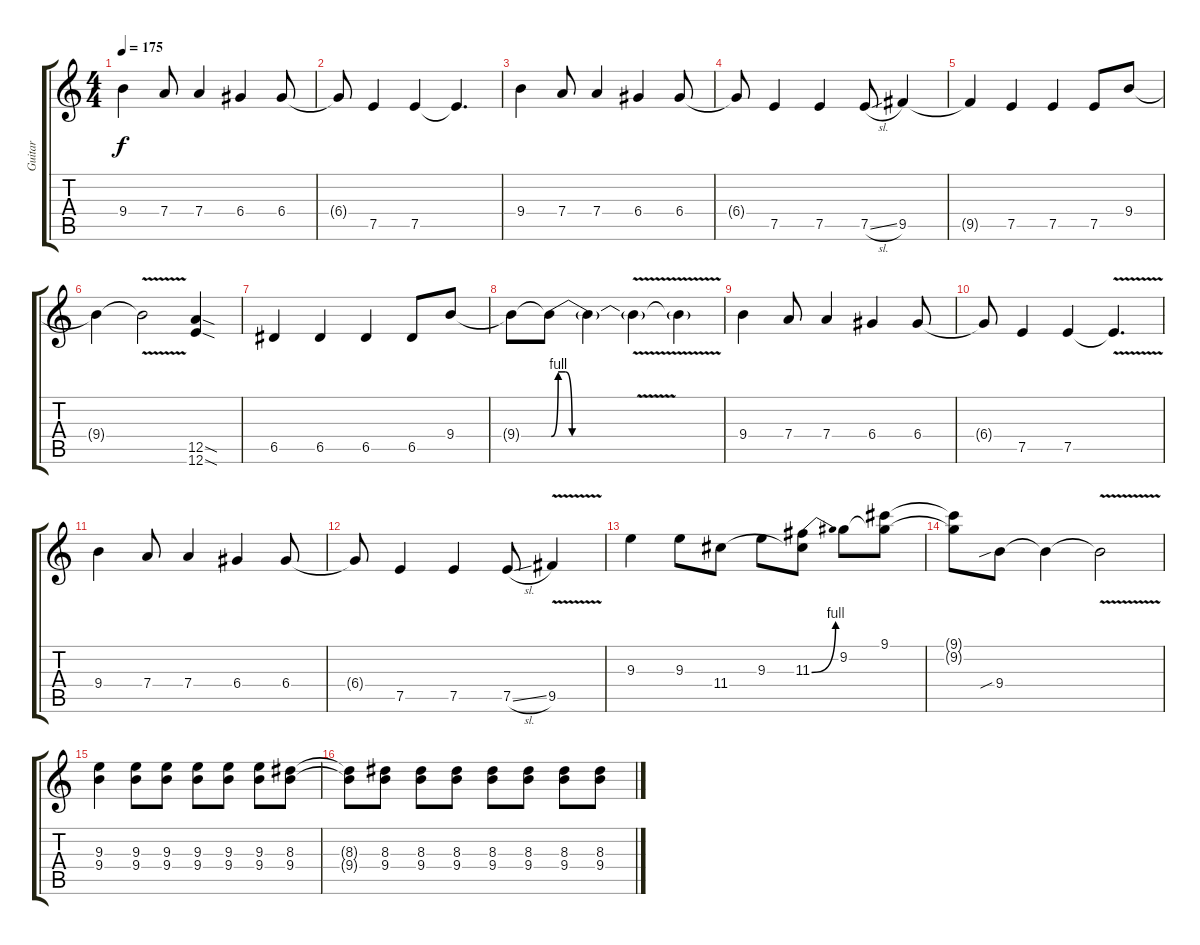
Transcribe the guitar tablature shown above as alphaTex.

\track ("Guitar" "Guitar") {instrument distortionguitar}
\staff {score tabs}
\tuning (E4 B3 G3 D3 A2 E2) {hide}
\ts (4 4)
\tempo 175
\clef g2
\ks c
9.4.4{dy f} 7.4.8 7.4.4 6.4.4 6.4.8 |
6.4{t}.8 7.5.4 7.5.4 7.5{t}.4{d} |
9.4.4 7.4.8 7.4.4 6.4.4 6.4.8 |
6.4{t}.8 7.5.4 7.5.4 7.5{sl}.8 9.5.4 |
9.5{t}.4 7.5.4 7.5.4 7.5.8 9.4.8 |
9.4{t}.4 9.4{v t}.2 (12.5{sod} 12.6{sod}).4 |
6.5.4 6.5.4 6.5.4 6.5.8 9.4.8 |
9.4{t}.8 9.4{be (custom 0 0 5 4 10 4 15 0 19 0 30 0 60 0) t}.8 9.4{t}.4 9.4{v t}.4 9.4{v t}.4 |
9.4.4 7.4.8 7.4.4 6.4.4 6.4.8 |
6.4{t}.8 7.5.4 7.5.4 7.5{v t}.4{d} |
9.4.4 7.4.8 7.4.4 6.4.4 6.4.8 |
6.4{t}.8 7.5.4 7.5.4 7.5{sl}.8 9.5{v}.4 |
9.3.4{volume 11} 9.3.8 11.4.8 9.3.8 (11.3{be (bend 0 0 60 4)} 11.4{t}).8 9.2.8 (9.1 9.2{t}).8 |
(9.1{t} 9.2{t}).8 9.4{sib}.8 9.4{t}.4 9.4{v t}.2 |
(9.3 9.4).4 (9.3 9.4).8 (9.3 9.4).8 (9.3 9.4).8 (9.3 9.4).8 (9.3 9.4).8 (8.3 9.4).8 |
(8.3{t} 9.4{t}).8 (8.3 9.4).8 (8.3 9.4).8 (8.3 9.4).8 (8.3 9.4).8 (8.3 9.4).8 (8.3 9.4).8 (8.3 9.4).8
